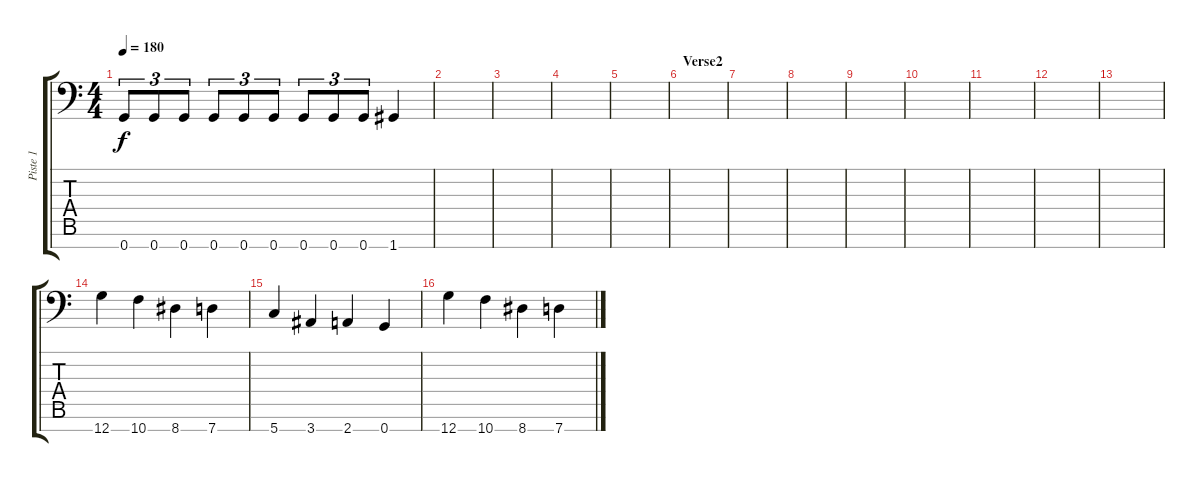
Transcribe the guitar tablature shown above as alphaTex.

\track ("Piste 1" "Piste 1") {instrument distortionguitar}
\staff {score tabs}
\tuning (D4 A3 F3 C3 G2 D2 G1) {hide}
\ts (4 4)
\tempo 180
\clef f4
\ks c
0.7.8{tu (3 2) dy f} 0.7.8{tu (3 2)} 0.7.8{tu (3 2)} 0.7.8{tu (3 2)} 0.7.8{tu (3 2)} 0.7.8{tu (3 2)} 0.7.8{tu (3 2)} 0.7.8{tu (3 2)} 0.7.8{tu (3 2)} 1.7.4 |
|
|
|
|
\section ("" "Verse2")
|
|
|
|
|
|
|
|
12.7.4 10.7.4 8.7.4 7.7.4 |
5.7.4 3.7.4 2.7.4 0.7.4 |
12.7.4 10.7.4 8.7.4 7.7.4
